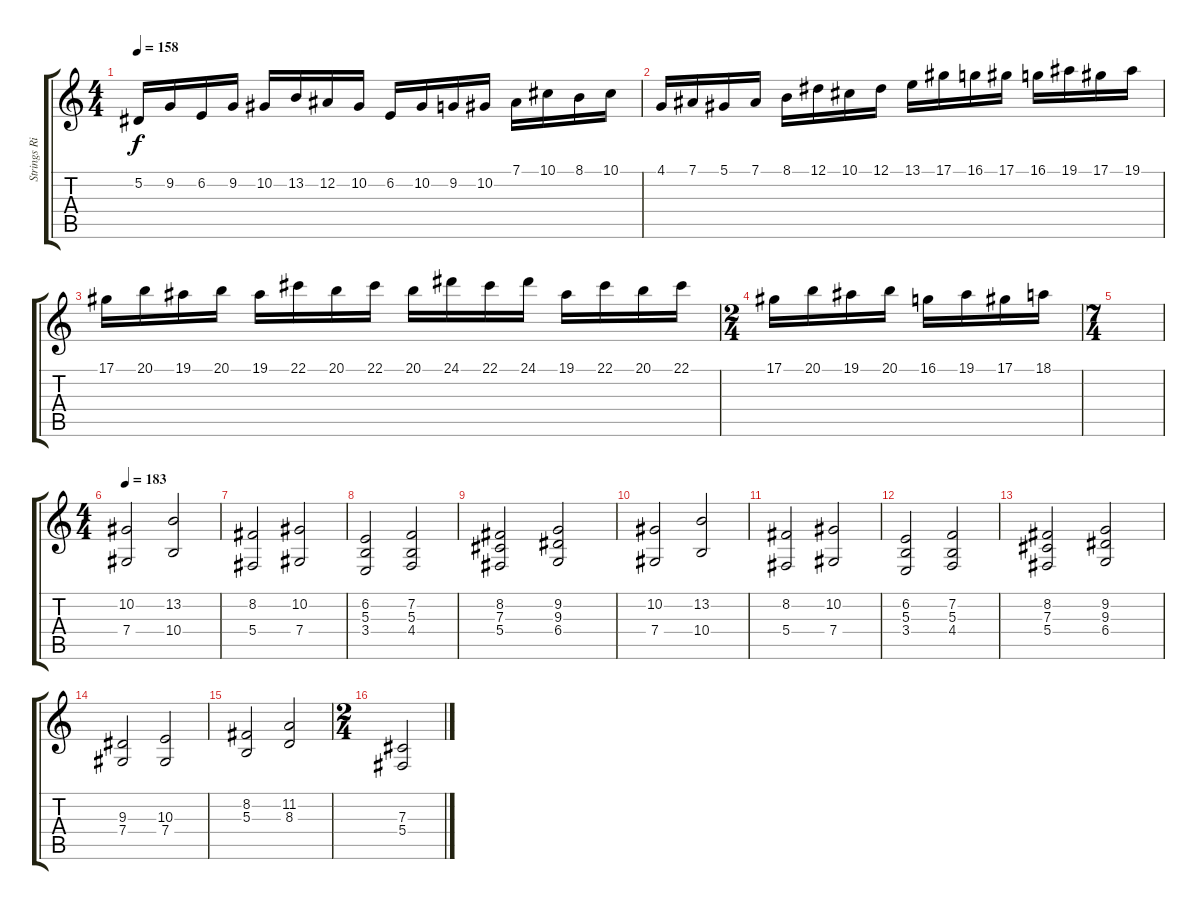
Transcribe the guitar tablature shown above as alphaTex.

\track ("Strings RightHand" "Strings Ri") {instrument stringensemble1}
\staff {score tabs}
\tuning (Eb4 Bb3 Gb3 Db3 Ab2 Eb2) {hide}
\ts (4 4)
\tempo 158
\clef g2
\ks c
5.2.16{dy f} 9.2.16 6.2.16 9.2.16 10.2.16 13.2.16 12.2.16 10.2.16 6.2.16 10.2.16 9.2.16 10.2.16 7.1.16 10.1.16 8.1.16 10.1.16 |
4.1.16 7.1.16 5.1.16 7.1.16 8.1.16 12.1.16 10.1.16 12.1.16 13.1.16 17.1.16 16.1.16 17.1.16 16.1.16 19.1.16 17.1.16 19.1.16 |
17.1.16 20.1.16 19.1.16 20.1.16 19.1.16 22.1.16 20.1.16 22.1.16 20.1.16 24.1.16 22.1.16 24.1.16 19.1.16 22.1.16 20.1.16 22.1.16 |
\ts (2 4)
17.1.16 20.1.16 19.1.16 20.1.16 16.1.16 19.1.16 17.1.16 18.1.16 |
\ts (7 4)
|
\ts (4 4)
\tempo 183
(10.2 7.4).2 (13.2 10.4).2 |
(8.2 5.4).2 (10.2 7.4).2 |
(6.2 5.3 3.4).2 (7.2 5.3 4.4).2 |
(8.2 7.3 5.4).2 (9.2 9.3 6.4).2 |
(10.2 7.4).2 (13.2 10.4).2 |
(8.2 5.4).2 (10.2 7.4).2 |
(6.2 5.3 3.4).2 (7.2 5.3 4.4).2 |
(8.2 7.3 5.4).2 (9.2 9.3 6.4).2 |
(9.3 7.4).2 (10.3 7.4).2 |
(8.2 5.3).2 (11.2 8.3).2 |
\ts (2 4)
(7.3 5.4).2
